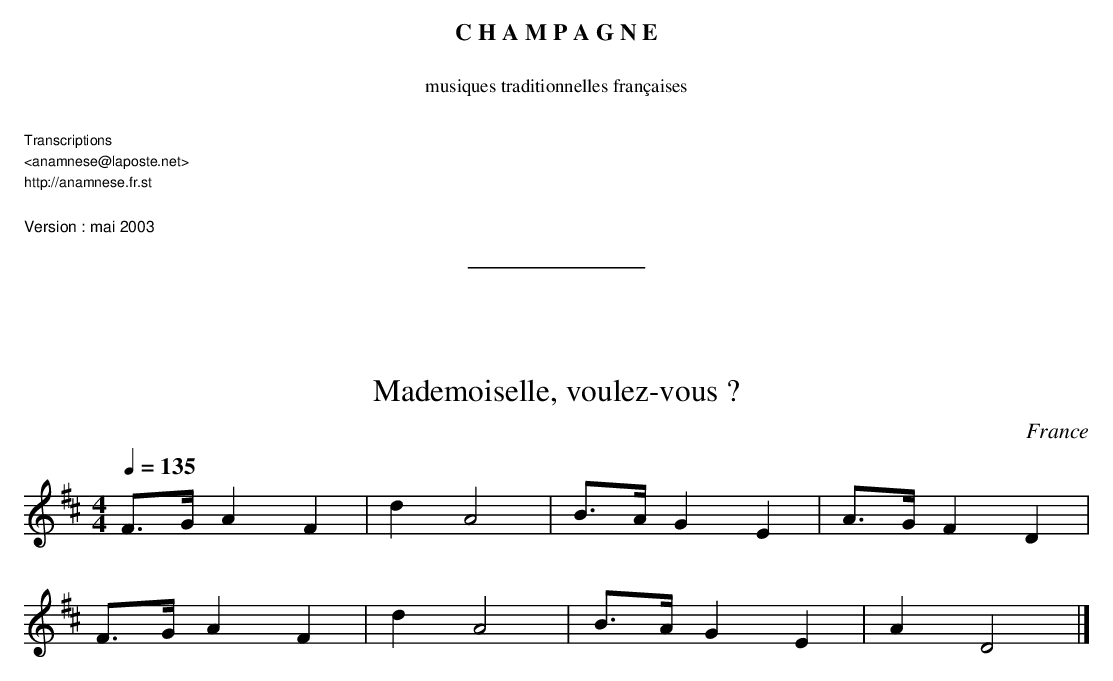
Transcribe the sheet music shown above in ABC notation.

X:1
T:Mademoiselle, voulez-vous ?
O:France
M:4/4
L:1/8
Q:1/4=135
K:D
F>G A2 F2 | d2 A4 | B>A G2 E2 | A>G F2 D2 |
F>G A2 F2 | d2 A4 | B>A G2 E2 | A2 D4 |]
